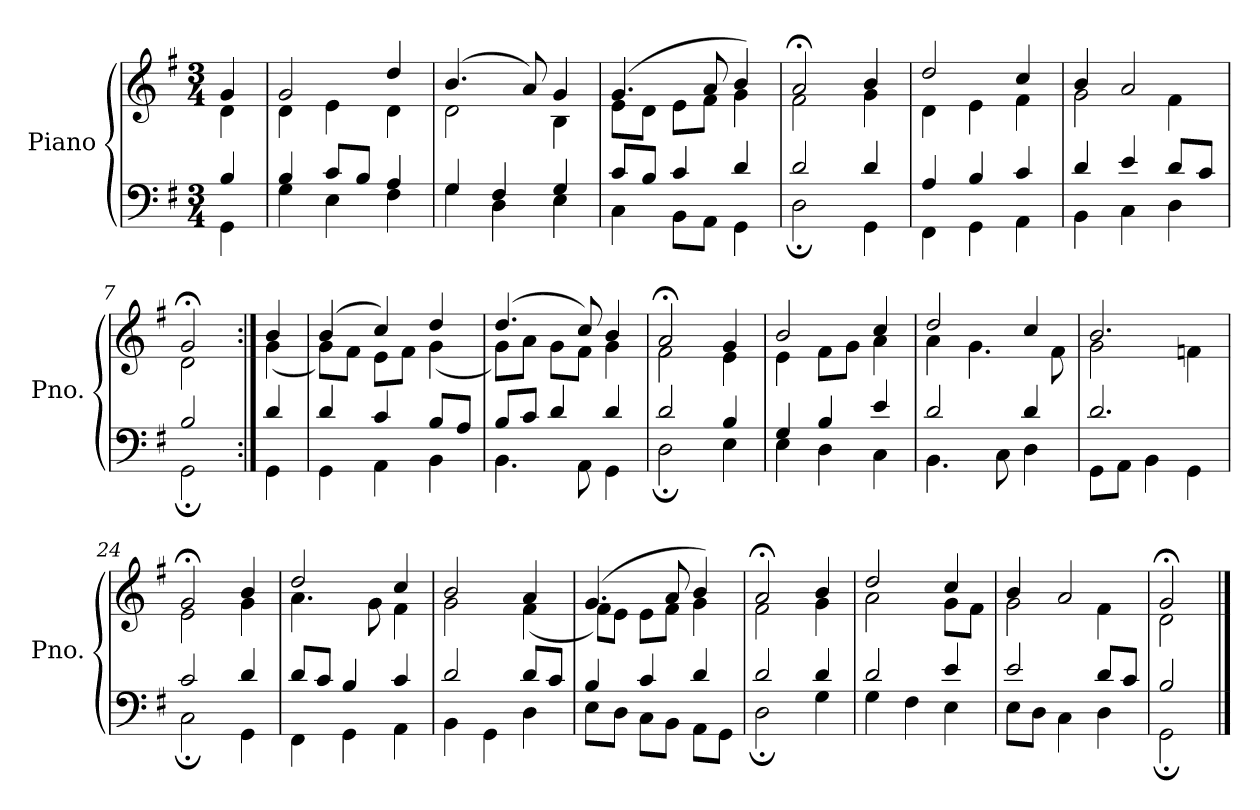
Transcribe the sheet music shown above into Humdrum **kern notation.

**kern	**kern
*part1	*part1
*staff2	*staff1
*I"Piano	*
*I'Pno.	*
*clefF4	*clefG2
*k[f#]	*k[f#]
*M3/4	*M3/4
=	=
*^	*^
4B/	4GG\	4g/	4d\
=1	=1	=1	=1
4B/	4G\	2g/	4d\
8c/L	4E\	.	4e\
8B/J	.	.	.
4A/	4F#\	4dd/	4d\
=2	=2	=2	=2
4G/	4G\	(>4.b/	2d\
4F#/	4D\	.	.
.	.	8a/)	.
4G/	4E\	4g/	4B\
=3	=3	=3	=3
8c/L	4C\	(>4.g/	8e\L
8B/J	.	.	8d\J
4c/	8BB\L	.	8e\L
.	8AA\J	8a/	8f#\J
4d/	4GG\	4b/)	4g\
=4	=4	=4	=4
2d/	2D;\	2a;</	2f#\
4d/	4GG\	4b/	4g\
=5	=5	=5	=5
4A/	4FF#\	2dd/	4d\
4B/	4GG\	.	4e\
4c/	4AA\	4cc/	4f#\
=6	=6	=6	=6
4d/	4BB\	4b/	2g\
4e/	4C\	2a/	.
8d/L	4D\	.	4f#\
8c/J	.	.	.
=7	=7	=7	=7
2B/	2GG;\	2g;</	2d\
=7X1:|!	=7X1:|!	=7X1:|!	=7X1:|!
4d/	4GG\	4b/	(<4g\
!!LO:LB:g=z	!!
=8	=8	=8	=8
4d/	4GG\	(>4b/	8g\L)
.	.	.	8f#\J
4c/	4AA\	4cc/)	8e\L
.	.	.	8f#\J
8B/L	4BB\	4dd/	(<4g\
8A/J	.	.	.
=9	=9	=9	=9
8B/L	4.BB\	(>4.dd/	8g\L)
8c/J	.	.	8a\J
4d/	.	.	8g\L
.	8AA\	8cc/)	8f#\J
4d/	4GG\	4b/	4g\
=20	=20	=20	=20
2d/	2D;\	2a;</	2f#\
4B/	4E\	4g/	4e\
=21	=21	=21	=21
4G/	4E\	2b/	4e\
4B/	4D\	.	8f#\L
.	.	.	8g\J
4e/	4C\	4cc/	4a\
=22	=22	=22	=22
2d/	4.BB\	2dd/	4a\
.	.	.	4.g\
.	8C\	.	.
4d/	4D\	4cc/	.
.	.	.	8f#\
=23	=23	=23	=23
2.d/	8GG\L	2.b/	2g\
.	8AA\J	.	.
.	4BB\	.	.
.	4GG\	.	4fn\
=24	=24	=24	=24
2c/	2C;\	2g;</	2e\
4d/	4GG\	4b/	4g\
=25	=25	=25	=25
8d/L	4FF#\	2dd/	4.a\
8c/J	.	.	.
4B/	4GG\	.	.
.	.	.	8g\
4c/	4AA\	4cc/	4f#\
!!LO:LB:g=z	!!
=26	=26	=26	=26
2d/	4BB\	2b/	2g\
.	4GG\	.	.
8d/L	4D\	4a/	(<4f#\
8c/J	.	.	.
=27	=27	=27	=27
4B/	8E\L	(>4.g/	8f#\L)
.	8D\J	.	8e\J
4c/	8C\L	.	8e\L
.	8BB\J	8a/	8f#\J
4d/	8AA\L	4b/)	4g\
.	8GG\J	.	.
=28	=28	=28	=28
2d/	2D;\	2a;</	2f#\
4d/	4G\	4b/	4g\
=29	=29	=29	=29
2d/	4G\	2dd/	2a\
.	4F#\	.	.
4e/	4E\	4cc/	8g\L
.	.	.	8f#\J
=30	=30	=30	=30
2e/	8E\L	4b/	2g\
.	8D\J	.	.
.	4C\	2a/	.
8d/L	4D\	.	4f#\
8c/J	.	.	.
=31	=31	=31	=31
2B/	2GG;\	2g;</	2d\
*v	*v	*	*
*	*v	*v
==	==
*-	*-
